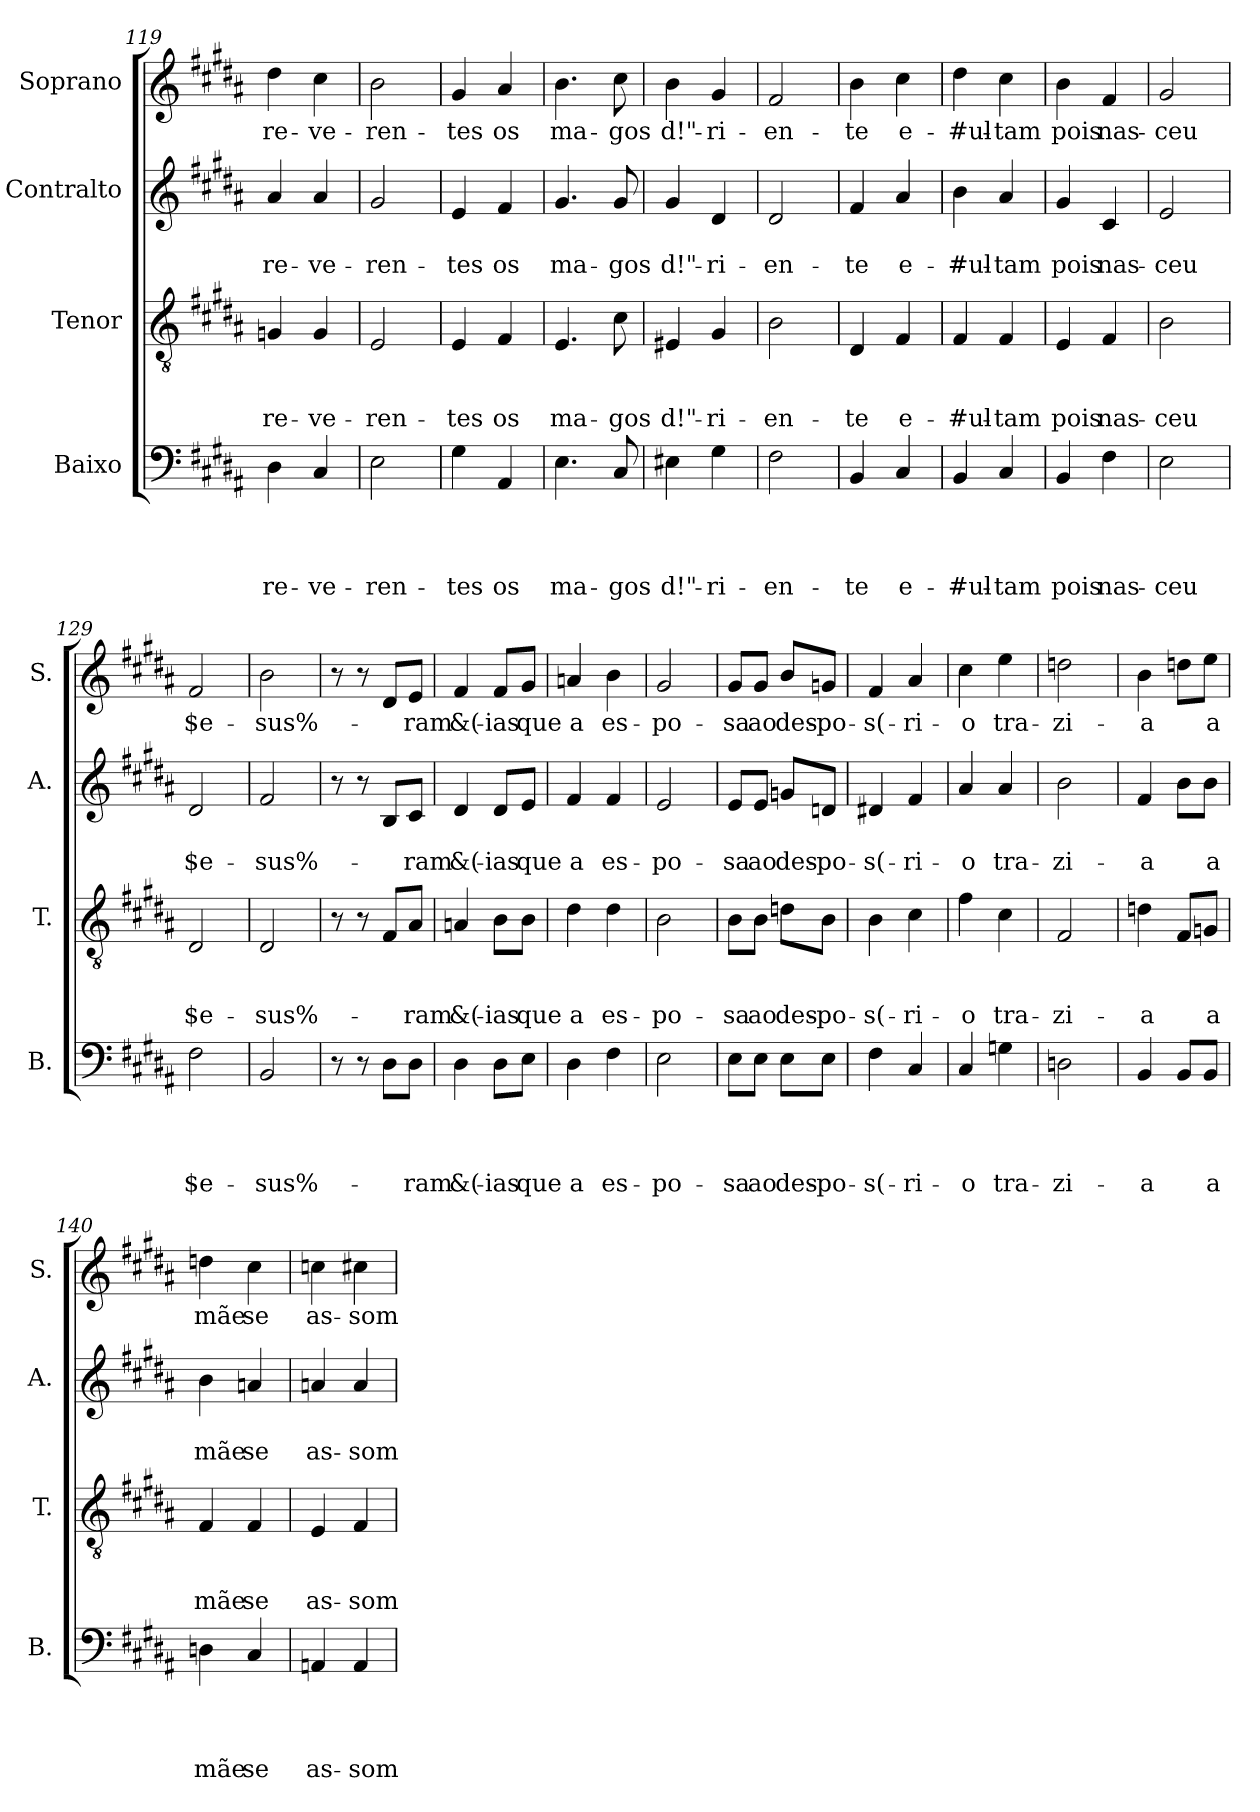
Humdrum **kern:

**kern	**text	**text	**text	**text	**kern	**text	**text	**text	**kern	**text	**text	**kern	**text
*part4	*part4	*part4	*part4	*part4	*part3	*part3	*part3	*part3	*part2	*part2	*part2	*part1	*part1
*staff4	*staff4	*staff4	*staff4	*staff4	*staff3	*staff3	*staff3	*staff3	*staff2	*staff2	*staff2	*staff1	*staff1
*I"Baixo	*	*	*	*	*I"Tenor	*	*	*	*I"Contralto	*	*	*I"Soprano	*
*I'B.	*	*	*	*	*I'T.	*	*	*	*I'A.	*	*	*I'S.	*
*clefF4	*	*	*	*	*clefGv2	*	*	*	*clefG2	*	*	*clefG2	*
*k[f#c#g#d#a#]	*	*	*	*	*k[f#c#g#d#a#]	*	*	*	*k[f#c#g#d#a#]	*	*	*k[f#c#g#d#a#]	*
*B:	*	*	*	*	*B:	*	*	*	*B:	*	*	*B:	*
=119	=119	=119	=119	=119	=119	=119	=119	=119	=119	=119	=119	=119	=119
!	!	!	!	!LO:LY:b	!	!	!	!LO:LY:b	!	!	!LO:LY:b	!	!LO:LY:b
4D#\	.	.	.	re-	4Gn/	.	.	re-	4a#/	.	re-	4dd#\	re-
!	!	!	!	!LO:LY:b	!	!	!	!LO:LY:b	!	!	!LO:LY:b	!	!LO:LY:b
4C#/	.	.	.	-ve-	4G/	.	.	-ve-	4a#/	.	-ve-	4cc#\	-ve-
=120	=120	=120	=120	=120	=120	=120	=120	=120	=120	=120	=120	=120	=120
!	!	!	!	!LO:LY:b	!	!	!	!LO:LY:b	!	!	!LO:LY:b	!	!LO:LY:b
2E\	.	.	.	-ren-	2E/	.	.	-ren-	2g#/	.	-ren-	2b\	-ren-
=121	=121	=121	=121	=121	=121	=121	=121	=121	=121	=121	=121	=121	=121
!	!	!	!	!LO:LY:b	!	!	!	!LO:LY:b	!	!	!LO:LY:b	!	!LO:LY:b
4G#\	.	.	.	-tes	4E/	.	.	-tes	4e/	.	-tes	4g#/	-tes
!	!	!	!	!LO:LY:b	!	!	!	!LO:LY:b	!	!	!LO:LY:b	!	!LO:LY:b
4AA#/	.	.	.	os	4F#/	.	.	os	4f#/	.	os	4a#/	os
=122	=122	=122	=122	=122	=122	=122	=122	=122	=122	=122	=122	=122	=122
!	!	!	!	!LO:LY:b	!	!	!	!LO:LY:b	!	!	!LO:LY:b	!	!LO:LY:b
4.E\	.	.	.	ma-	4.E/	.	.	ma-	4.g#/	.	ma-	4.b\	ma-
!	!	!	!	!LO:LY:b	!	!	!	!LO:LY:b	!	!	!LO:LY:b	!	!LO:LY:b
8C#/	.	.	.	-gos	8c#\	.	.	-gos	8g#/	.	-gos	8cc#\	-gos
=123	=123	=123	=123	=123	=123	=123	=123	=123	=123	=123	=123	=123	=123
!	!	!	!	!LO:LY:b	!	!	!	!LO:LY:b	!	!	!LO:LY:b	!	!LO:LY:b
4E#X\	.	.	.	d!"-	4E#X/	.	.	d!"-	4g#/	.	d!"-	4b\	d!"-
!	!	!	!	!LO:LY:b	!	!	!	!LO:LY:b	!	!	!LO:LY:b	!	!LO:LY:b
4G#\	.	.	.	-ri-	4G#/	.	.	-ri-	4d#/	.	-ri-	4g#/	-ri-
=124	=124	=124	=124	=124	=124	=124	=124	=124	=124	=124	=124	=124	=124
!	!	!	!	!LO:LY:b	!	!	!	!LO:LY:b	!	!	!LO:LY:b	!	!LO:LY:b
2F#\	.	.	.	-en-	2B\	.	.	-en-	2d#/	.	-en-	2f#/	-en-
=125	=125	=125	=125	=125	=125	=125	=125	=125	=125	=125	=125	=125	=125
!	!	!	!	!LO:LY:b	!	!	!	!LO:LY:b	!	!	!LO:LY:b	!	!LO:LY:b
4BB/	.	.	.	-te	4D#/	.	.	-te	4f#/	.	-te	4b\	-te
!	!	!	!	!LO:LY:b	!	!	!	!LO:LY:b	!	!	!LO:LY:b	!	!LO:LY:b
4C#/	.	.	.	e-	4F#/	.	.	e-	4a#/	.	e-	4cc#\	e-
=126	=126	=126	=126	=126	=126	=126	=126	=126	=126	=126	=126	=126	=126
!	!	!	!	!LO:LY:b	!	!	!	!LO:LY:b	!	!	!LO:LY:b	!	!LO:LY:b
4BB/	.	.	.	-#ul-	4F#/	.	.	-#ul-	4b\	.	-#ul-	4dd#\	-#ul-
!	!	!	!	!LO:LY:b	!	!	!	!LO:LY:b	!	!	!LO:LY:b	!	!LO:LY:b
4C#/	.	.	.	-tam	4F#/	.	.	-tam	4a#/	.	-tam	4cc#\	-tam
!!LO:PB:g=z
=127	=127	=127	=127	=127	=127	=127	=127	=127	=127	=127	=127	=127	=127
!	!	!	!	!LO:LY:b	!	!	!	!LO:LY:b	!	!	!LO:LY:b	!	!LO:LY:b
4BB/	.	.	.	pois	4E/	.	.	pois	4g#/	.	pois	4b\	pois
!	!	!	!	!LO:LY:b	!	!	!	!LO:LY:b	!	!	!LO:LY:b	!	!LO:LY:b
4F#\	.	.	.	nas-	4F#/	.	.	nas-	4c#/	.	nas-	4f#/	nas-
=128	=128	=128	=128	=128	=128	=128	=128	=128	=128	=128	=128	=128	=128
!	!	!	!	!LO:LY:b	!	!	!	!LO:LY:b	!	!	!LO:LY:b	!	!LO:LY:b
2E\	.	.	.	-ceu	2B\	.	.	-ceu	2e/	.	-ceu	2g#/	-ceu
=129	=129	=129	=129	=129	=129	=129	=129	=129	=129	=129	=129	=129	=129
!	!	!	!	!LO:LY:b	!	!	!	!LO:LY:b	!	!	!LO:LY:b	!	!LO:LY:b
2F#\	.	.	.	$e-	2D#/	.	.	$e-	2d#/	.	$e-	2f#/	$e-
=130	=130	=130	=130	=130	=130	=130	=130	=130	=130	=130	=130	=130	=130
!	!	!	!	!LO:LY:b	!	!	!	!LO:LY:b	!	!	!LO:LY:b	!	!LO:LY:b
2BB/	.	.	.	-sus%-	2D#/	.	.	-sus%-	2f#/	.	-sus%-	2b\	-sus%-
=131	=131	=131	=131	=131	=131	=131	=131	=131	=131	=131	=131	=131	=131
8r	.	.	.	.	8r	.	.	.	8r	.	.	8r	.
8r	.	.	.	.	8r	.	.	.	8r	.	.	8r	.
8D#\L	.	.	.	.	8F#/L	.	.	.	8B/L	.	.	8d#/L	.
!	!	!	!	!LO:LY:b	!	!	!	!LO:LY:b	!	!	!LO:LY:b	!	!LO:LY:b
8D#\J	.	.	.	-ram	8A#/J	.	.	-ram	8c#/J	.	-ram	8e/J	-ram
=132	=132	=132	=132	=132	=132	=132	=132	=132	=132	=132	=132	=132	=132
!	!	!	!	!LO:LY:b	!	!	!	!LO:LY:b	!	!	!LO:LY:b	!	!LO:LY:b
4D#\	.	.	.	&(-	4An/	.	.	&(-	4d#/	.	&(-	4f#/	&(-
!	!	!	!	!LO:LY:b	!	!	!	!LO:LY:b	!	!	!LO:LY:b	!	!LO:LY:b
8D#\L	.	.	.	-ias	8B\L	.	.	-ias	8d#/L	.	-ias	8f#/L	-ias
!	!	!	!	!LO:LY:b	!	!	!	!LO:LY:b	!	!	!LO:LY:b	!	!LO:LY:b
8E\J	.	.	.	que	8B\J	.	.	que	8e/J	.	que	8g#/J	que
=133	=133	=133	=133	=133	=133	=133	=133	=133	=133	=133	=133	=133	=133
!	!	!	!	!LO:LY:b	!	!	!	!LO:LY:b	!	!	!LO:LY:b	!	!LO:LY:b
4D#\	.	.	.	a	4d#\	.	.	a	4f#/	.	a	4an/	a
!	!	!	!	!LO:LY:b	!	!	!	!LO:LY:b	!	!	!LO:LY:b	!	!LO:LY:b
4F#\	.	.	.	es-	4d#\	.	.	es-	4f#/	.	es-	4b\	es-
=134	=134	=134	=134	=134	=134	=134	=134	=134	=134	=134	=134	=134	=134
!	!	!	!	!LO:LY:b	!	!	!	!LO:LY:b	!	!	!LO:LY:b	!	!LO:LY:b
2E\	.	.	.	-po-	2B\	.	.	-po-	2e/	.	-po-	2g#/	-po-
=135	=135	=135	=135	=135	=135	=135	=135	=135	=135	=135	=135	=135	=135
!	!	!	!	!LO:LY:b	!	!	!	!LO:LY:b	!	!	!LO:LY:b	!	!LO:LY:b
8E\L	.	.	.	-sa	8B\L	.	.	-sa	8e/L	.	-sa	8g#/L	-sa
!	!	!	!	!LO:LY:b	!	!	!	!LO:LY:b	!	!	!LO:LY:b	!	!LO:LY:b
8E\J	.	.	.	ao	8B\J	.	.	ao	8e/J	.	ao	8g#/J	ao
!	!	!	!	!LO:LY:b	!	!	!	!LO:LY:b	!	!	!LO:LY:b	!	!LO:LY:b
8E\L	.	.	.	des-	8dn\L	.	.	des-	8gn/L	.	des-	8b/L	des-
!	!	!	!	!LO:LY:b	!	!	!	!LO:LY:b	!	!	!LO:LY:b	!	!LO:LY:b
8E\J	.	.	.	-po-	8B\J	.	.	-po-	8dn/J	.	-po-	8gn/J	-po-
=136	=136	=136	=136	=136	=136	=136	=136	=136	=136	=136	=136	=136	=136
!	!	!	!	!LO:LY:b	!	!	!	!LO:LY:b	!	!	!LO:LY:b	!	!LO:LY:b
4F#\	.	.	.	-s(-	4B\	.	.	-s(-	4d#X/	.	-s(-	4f#/	-s(-
!	!	!	!	!LO:LY:b	!	!	!	!LO:LY:b	!	!	!LO:LY:b	!	!LO:LY:b
4C#/	.	.	.	-ri-	4c#\	.	.	-ri-	4f#/	.	-ri-	4a#</	-ri-
!!LO:PB:g=z
=137	=137	=137	=137	=137	=137	=137	=137	=137	=137	=137	=137	=137	=137
!	!	!	!	!LO:LY:b	!	!	!	!LO:LY:b	!	!	!LO:LY:b	!	!LO:LY:b
4C#/	.	.	.	-o	4f#\	.	.	-o	4a#/	.	-o	4cc#\	-o
!	!	!	!	!LO:LY:b	!	!	!	!LO:LY:b	!	!	!LO:LY:b	!	!LO:LY:b
4Gn\	.	.	.	tra-	4c#\	.	.	tra-	4a#/	.	tra-	4ee\	tra-
=138	=138	=138	=138	=138	=138	=138	=138	=138	=138	=138	=138	=138	=138
!	!	!	!	!LO:LY:b	!	!	!	!LO:LY:b	!	!	!LO:LY:b	!	!LO:LY:b
2Dn\	.	.	.	-zi-	2F#/	.	.	-zi-	2b\	.	-zi-	2ddn\	-zi-
=139	=139	=139	=139	=139	=139	=139	=139	=139	=139	=139	=139	=139	=139
!	!	!	!	!LO:LY:b	!	!	!	!LO:LY:b	!	!	!LO:LY:b	!	!LO:LY:b
4BB/	.	.	.	-a	4dn\	.	.	-a	4f#/	.	-a	4b\	-a
8BB/L	.	.	.	.	8F#/L	.	.	.	8b\L	.	.	8ddn\L	.
!	!	!	!	!LO:LY:b	!	!	!	!LO:LY:b	!	!	!LO:LY:b	!	!LO:LY:b
8BB/J	.	.	.	a	8Gn/J	.	.	a	8b\J	.	a	8ee\J	a
=140	=140	=140	=140	=140	=140	=140	=140	=140	=140	=140	=140	=140	=140
!	!	!	!	!LO:LY:b	!	!	!	!LO:LY:b	!	!	!LO:LY:b	!	!LO:LY:b
4Dn\	.	.	.	mãe	4F#/	.	.	mãe	4b\	.	mãe	4ddn\	mãe
!	!	!	!	!LO:LY:b	!	!	!	!LO:LY:b	!	!	!LO:LY:b	!	!LO:LY:b
4C#/	.	.	.	se	4F#/	.	.	se	4an/	.	se	4cc#\	se
=141	=141	=141	=141	=141	=141	=141	=141	=141	=141	=141	=141	=141	=141
!	!	!	!	!LO:LY:b	!	!	!	!LO:LY:b	!	!	!LO:LY:b	!	!LO:LY:b
4AAn/	.	.	.	as-	4E/	.	.	as-	4an/	.	as-	4ccn\	as-
!	!	!	!	!LO:LY:b	!	!	!	!LO:LY:b	!	!	!LO:LY:b	!	!LO:LY:b
4AA/	.	.	.	-som-	4F#/	.	.	-som-	4a/	.	-som-	4cc#X\	-som-
=	=	=	=	=	=	=	=	=	=	=	=	=	=
*-	*-	*-	*-	*-	*-	*-	*-	*-	*-	*-	*-	*-	*-
